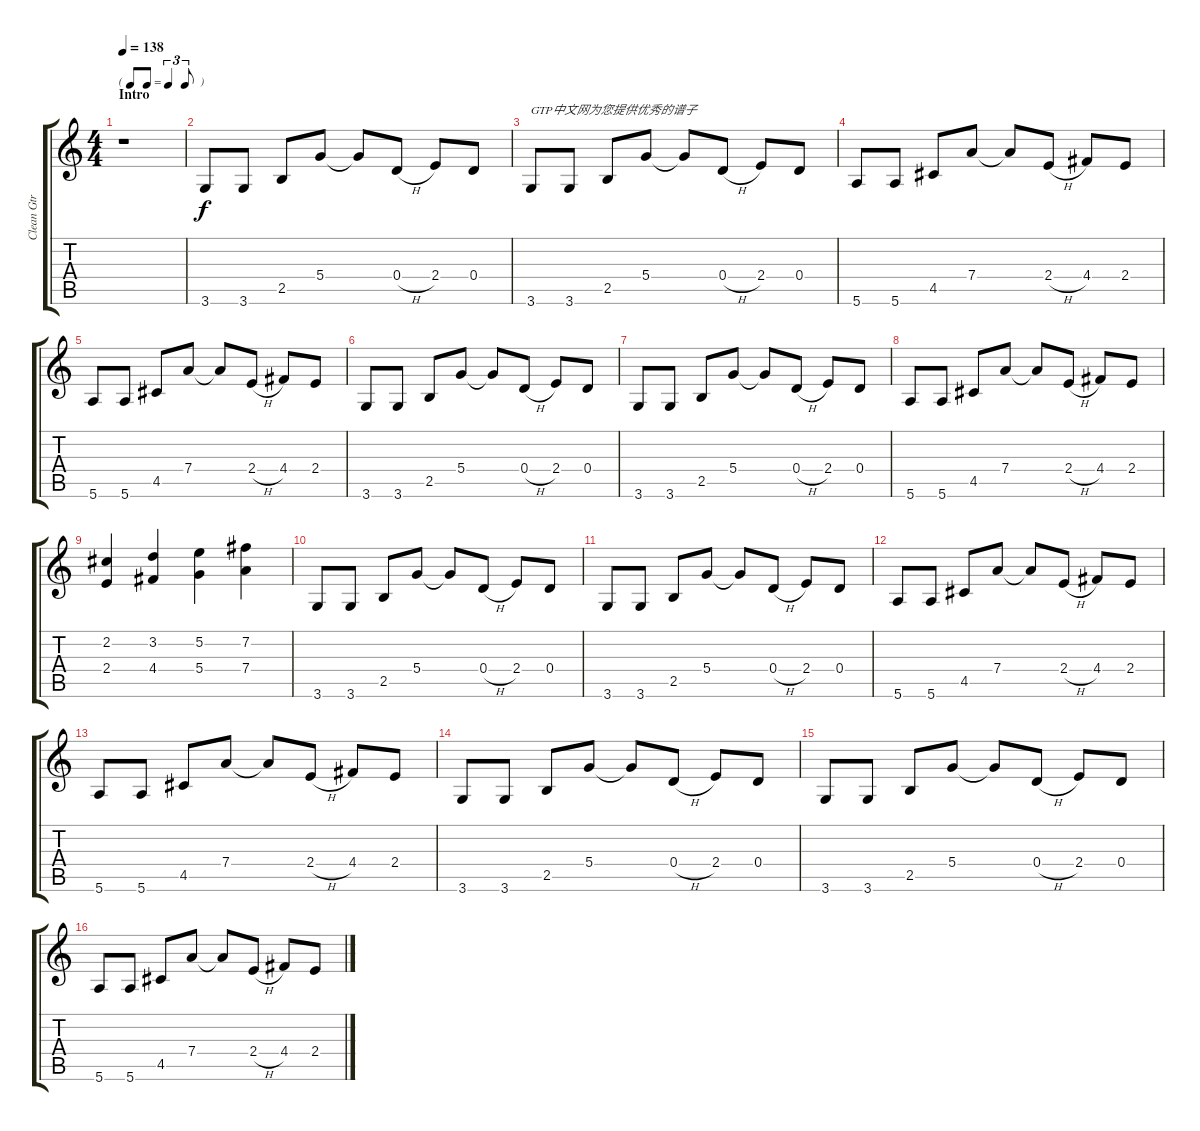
\track ("Clean Gtr" "Clean Gtr") {instrument electricguitarclean}
\staff {score tabs}
\tuning (E4 B3 G3 D3 A2 E2) {hide}
\ts (4 4)
\tf triplet8th
\section ("" "Intro")
\tempo 138
\clef g2
\ks c
r.1{dy f instrument electricguitarclean} |
3.6.8 3.6.8 2.5.8 5.4.8 5.4{t}.8 0.4{h}.8 2.4.8 0.4.8 |
3.6.8{txt "GTP中文网为您提供优秀的谱子"} 3.6.8 2.5.8 5.4.8 5.4{t}.8 0.4{h}.8 2.4.8 0.4.8 |
5.6.8 5.6.8 4.5.8 7.4.8 7.4{t}.8 2.4{h}.8 4.4.8 2.4.8 |
5.6.8 5.6.8 4.5.8 7.4.8 7.4{t}.8 2.4{h}.8 4.4.8 2.4.8 |
3.6.8 3.6.8 2.5.8 5.4.8 5.4{t}.8 0.4{h}.8 2.4.8 0.4.8 |
3.6.8 3.6.8 2.5.8 5.4.8 5.4{t}.8 0.4{h}.8 2.4.8 0.4.8 |
5.6.8 5.6.8 4.5.8 7.4.8 7.4{t}.8 2.4{h}.8 4.4.8 2.4.8 |
(2.2 2.4).4 (3.2 4.4).4 (5.2 5.4).4 (7.2 7.4).4 |
3.6.8 3.6.8 2.5.8 5.4.8 5.4{t}.8 0.4{h}.8 2.4.8 0.4.8 |
3.6.8 3.6.8 2.5.8 5.4.8 5.4{t}.8 0.4{h}.8 2.4.8 0.4.8 |
5.6.8 5.6.8 4.5.8 7.4.8 7.4{t}.8 2.4{h}.8 4.4.8 2.4.8 |
5.6.8 5.6.8 4.5.8 7.4.8 7.4{t}.8 2.4{h}.8 4.4.8 2.4.8 |
3.6.8 3.6.8 2.5.8 5.4.8 5.4{t}.8 0.4{h}.8 2.4.8 0.4.8 |
3.6.8 3.6.8 2.5.8 5.4.8 5.4{t}.8 0.4{h}.8 2.4.8 0.4.8 |
5.6.8 5.6.8 4.5.8 7.4.8 7.4{t}.8 2.4{h}.8 4.4.8 2.4.8
